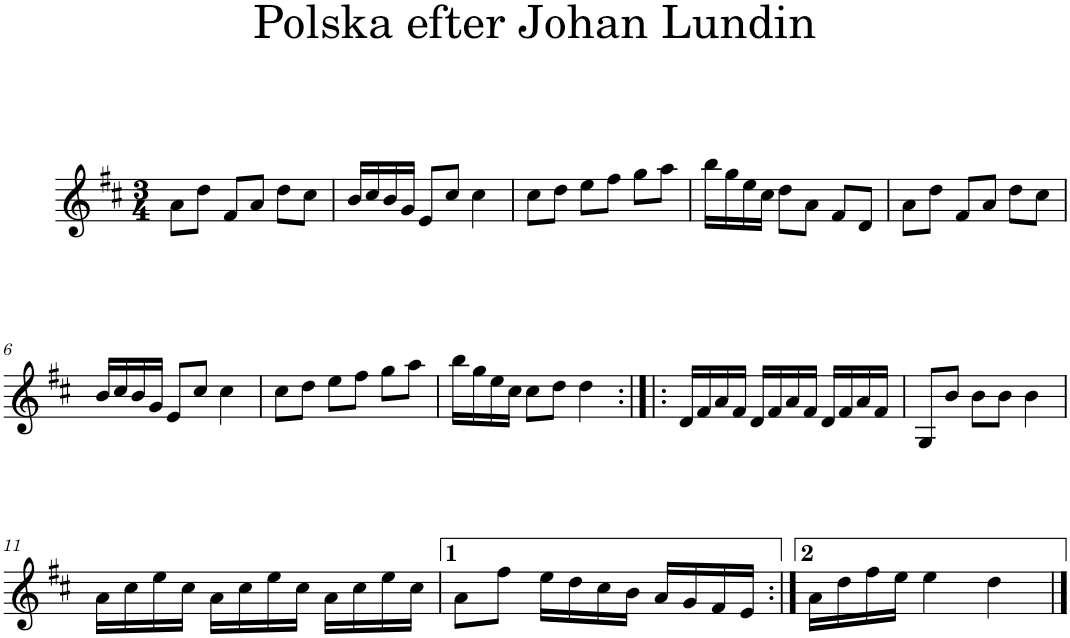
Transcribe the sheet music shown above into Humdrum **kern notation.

**kern
*part1
*staff1
*I"Piano
*I'Pno
*clefG2
*k[f#c#]
*D:
*M3/4
=1
8a\L
8dd\J
8f#/L
8a/J
8dd\L
8cc#\J
=2
16b/LL
16cc#/
16b/
16g/JJ
8e/L
8cc#/J
4cc#\
=3
8cc#\L
8dd\J
8ee\L
8ff#\J
8gg\L
8aa\J
=4
16bb\LL
16gg\
16ee\
16cc#\JJ
8dd\L
8a\J
8f#/L
8d/J
=5
8a\L
8dd\J
8f#/L
8a/J
8dd\L
8cc#\J
!!LO:LB:g=z
=6
16b/LL
16cc#/
16b/
16g/JJ
8e/L
8cc#/J
4cc#\
=7
8cc#\L
8dd\J
8ee\L
8ff#\J
8gg\L
8aa\J
=8
16bb\LL
16gg\
16ee\
16cc#\JJ
8cc#\L
8dd\J
4dd\
=9:|!|:
16d/LL
16f#/
16a/
16f#/JJ
16d/LL
16f#/
16a/
16f#/JJ
16d/LL
16f#/
16a/
16f#/JJ
=10
8G/L
8b/J
8b\L
8b\J
4b\
!!LO:LB:g=z
=11
16a\LL
16cc#\
16ee\
16cc#\JJ
16a\LL
16cc#\
16ee\
16cc#\JJ
16a\LL
16cc#\
16ee\
16cc#\JJ
=12
8a\L
8ff#\J
16ee\LL
16dd\
16cc#\
16b\JJ
16a/LL
16g/
16f#/
16e/JJ
=13:|!
16a\LL
16dd\
16ff#\
16ee\JJ
4ee\
4dd\
==
*-
